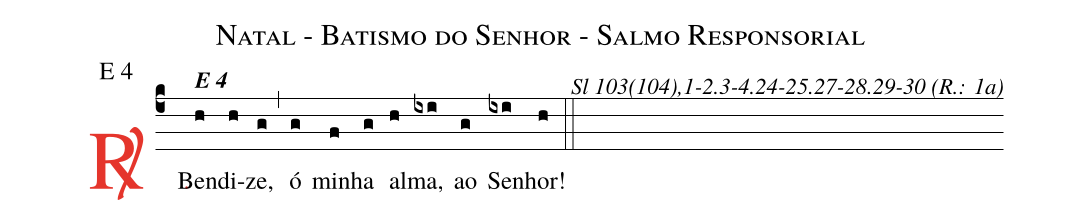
name: Natal - Batismo do Senhor - Salmo Responsorial;
mode: E 4;
commentary: Sl 103(104),1-2.3-4.24-25.27-28.29-30 (R.: 1a);
%%
(c4)

<c><sp>R/</sp>.</c>() Ben<alt>\textbf{E 4}</alt>(h)di(h)ze,(g) (,) ó(g) mi(f)nha(g) al(h)ma,(ixi) ao(g) Se(ixi)nhor!(h)

(::)
